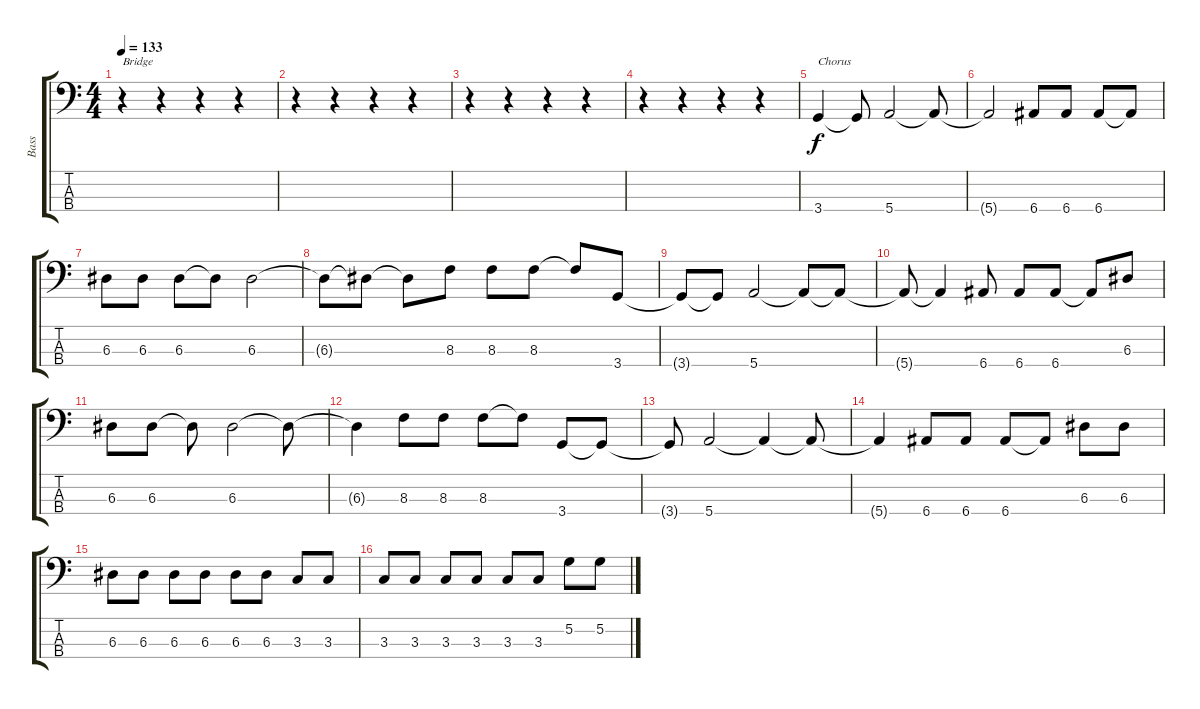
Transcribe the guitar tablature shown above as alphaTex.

\track ("Bass" "Bass") {instrument electricbassfinger}
\staff {score tabs}
\tuning (G2 D2 A1 E1) {hide}
\ts (4 4)
\tempo 133
\clef f4
\ks c
r.4{txt "Bridge" dy f} r.4 r.4 r.4 |
r.4 r.4 r.4 r.4 |
r.4 r.4 r.4 r.4 |
r.4 r.4 r.4 r.4 |
3.4.4{txt "Chorus"} 3.4{t}.8 5.4.2 5.4{t}.8 |
5.4{t}.2 6.4.8 6.4.8 6.4.8 6.4{t}.8 |
6.3.8 6.3.8 6.3.8 6.3{t}.8 6.3.2 |
6.3{t}.8 6.3{t}.8 6.3{t}.8 8.3.8 8.3.8 8.3.8 8.3{t}.8 3.4.8 |
3.4{t}.8 3.4{t}.8 5.4.2 5.4{t}.8 5.4{t}.8 |
5.4{t}.8 5.4{t}.4 6.4.8 6.4.8 6.4.8 6.4{t}.8 6.3.8 |
6.3.8 6.3.8 6.3{t}.8 6.3.2 6.3{t}.8 |
6.3{t}.4 8.3.8 8.3.8 8.3.8 8.3{t}.8 3.4.8 3.4{t}.8 |
3.4{t}.8 5.4.2 5.4{t}.4 5.4{t}.8 |
5.4{t}.4 6.4.8 6.4.8 6.4.8 6.4{t}.8 6.3.8 6.3.8 |
6.3.8 6.3.8 6.3.8 6.3.8 6.3.8 6.3.8 3.3.8 3.3.8 |
3.3.8 3.3.8 3.3.8 3.3.8 3.3.8 3.3.8 5.2.8 5.2.8
